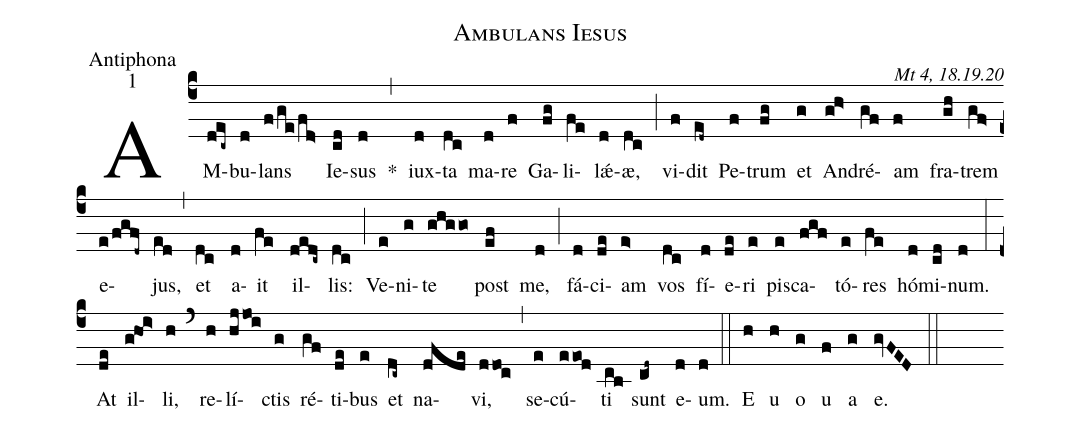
name:Ambulans Iesus;
office-part:Antiphona;
mode:1;
commentary:Mt 4, 18.19.20;
%%
(c4) AM(dec~)bu(d)lans(f/ge/fd>) Ie(cd)sus(d) *(,) iux(d)ta(dc) ma(d)re(f) Ga(fg)li(fe)l<sp>'æ</sp>(d)æ,(dc) (;) vi(f)dit(ed~) Pe(f)trum(fg) et(g) An(gh>)dré(gf)am(f) fra(gh)trem(gf>) e(e/fgfd~)jus,(ed) (,) et(dc) a(d)it(fe) il(dedc~)lis:(dc) (;) Ve(e)ni(g)te(ghggo) post(ef) me,(d) (;) fá(d)ci(de)am(e>) vos(dc) fí(d)e(de)ri(e) pi(e)sca(fgf)tó(e)res(fe) hó(d)mi(cd)num.(d) (:) At(de) il(g!hoi>)li,(h) (`) re(h)lí(hjjoi)ctis(g) ré(gf)ti(de)bus(e) et(dc~) na(dfde)vi,(ddoc) (,) se(e)cú(eeod)ti(cb) sunt(cd~) e(d)um.(d) (::) E(h) u(h) o(g) u(f) a(g) e.(gvFED) (::)
